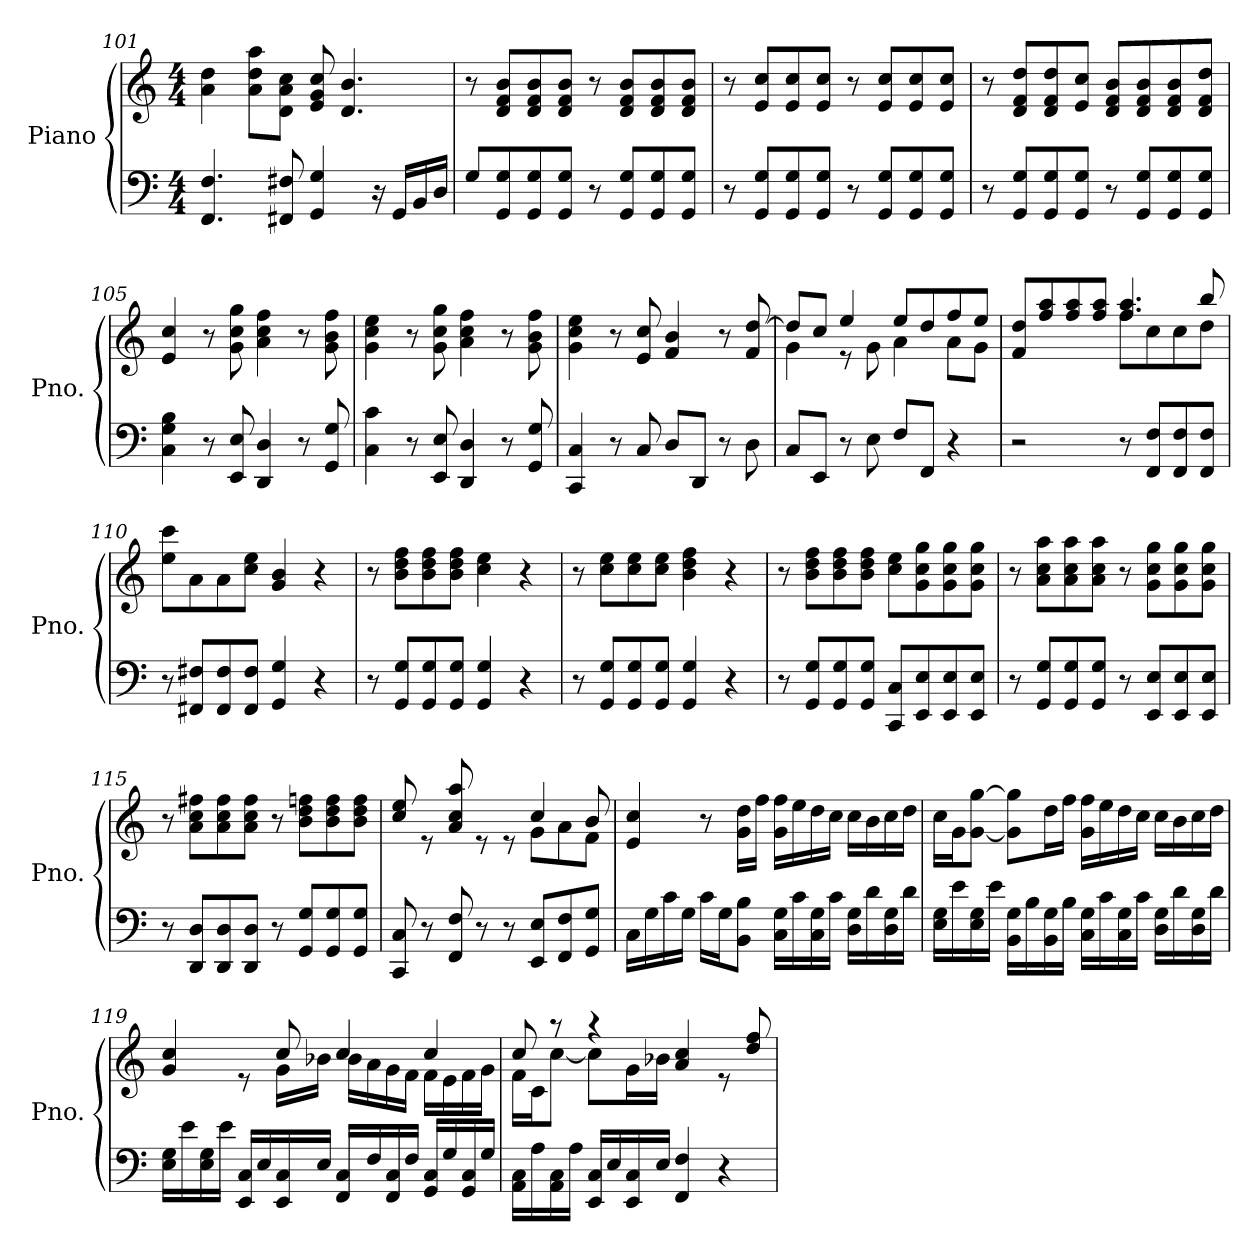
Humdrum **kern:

**kern	**kern
*part1	*part1
*staff2	*staff1
*I"Piano	*
*I'Pno.	*
*clefF4	*clefG2
*k[]	*k[]
*M4/4	*M4/4
=101	=101
4.FF/ 4.F/	4a\ 4dd\
.	8a\ 8dd\ 8aa\L
8FF#X/ 8F#X/	8d\ 8a\ 8cc\J
4GG/ 4G/	8e/ 8g/ 8cc/
.	4.d/ 4.b/
16r	.
16GG/LL	.
16BB/	.
16D/JJ	.
=102	=102
8G/L	8r
8GG/ 8G/	8d/ 8f/ 8b/L
8GG/ 8G/	8d/ 8f/ 8b/
8GG/ 8G/J	8d/ 8f/ 8b/J
8r	8r
8GG/ 8G/L	8d/ 8f/ 8b/L
8GG/ 8G/	8d/ 8f/ 8b/
8GG/ 8G/J	8d/ 8f/ 8b/J
=103	=103
8r	8r
8GG/ 8G/L	8e/ 8cc/L
8GG/ 8G/	8e/ 8cc/
8GG/ 8G/J	8e/ 8cc/J
8r	8r
8GG/ 8G/L	8e/ 8cc/L
8GG/ 8G/	8e/ 8cc/
8GG/ 8G/J	8e/ 8cc/J
!!LO:LB:g=z
=104	=104
8r	8r
8GG/ 8G/L	8d/ 8f/ 8dd/L
8GG/ 8G/	8d/ 8f/ 8dd/
8GG/ 8G/J	8e/ 8cc/J
8r	8d/ 8f/ 8b/L
8GG/ 8G/L	8d/ 8f/ 8b/
8GG/ 8G/	8d/ 8f/ 8b/
8GG/ 8G/J	8d/ 8f/ 8dd/J
=105	=105
4C\ 4G\ 4B\	4e/ 4cc/
8r	8r
8EE/ 8E/	8g\ 8cc\ 8gg\
4DD/ 4D/	4a\ 4cc\ 4ff\
8r	8r
8GG/ 8G/	8g\ 8b\ 8ff\
=106	=106
4C\ 4c\	4g\ 4cc\ 4ee\
8r	8r
8EE/ 8E/	8g\ 8cc\ 8gg\
4DD/ 4D/	4a\ 4cc\ 4ff\
8r	8r
8GG/ 8G/	8g\ 8b\ 8ff\
=107	=107
4CC/ 4C/	4g\ 4cc\ 4ee\
8r	8r
8C/	8e/ 8cc/
8D/L	4f/ 4b/
8DD/J	.
8r	8r
8D\	8f/ [8dd/
=108	=108
*	*^
8C/L	8dd/L]	4g\
8EE/J	8cc/J	.
8r	4ee/	8r
8E\	.	8g\
8F/L	8ee/L	4a\
8FF/J	8dd/	.
4r	8ff/	8a\L
.	8ee/J	8g\J
!!LO:LB:g=z	!!
=109	=109	=109
2r	8f/ 8dd/L	2ryy
.	8ff/ 8aa/	.
.	8ff/ 8aa/	.
.	8ff/ 8aa/J	.
8r	4.ff/ 4.aa/	8ff\L
8FF/ 8F/L	.	8cc\
8FF/ 8F/	.	8cc\
8FF/ 8F/J	8bb/	8dd\J
*	*v	*v
=110	=110
8r	8ee\ 8ccc\L
8FF#X/ 8F#X/L	8a\
8FF#/ 8F#/	8a\
8FF#/ 8F#/J	8cc\ 8ee\J
4GG/ 4G/	4g/ 4b/
4r	4r
=111	=111
8r	8r
8GG/ 8G/L	8b\ 8dd\ 8ff\L
8GG/ 8G/	8b\ 8dd\ 8ff\
8GG/ 8G/J	8b\ 8dd\ 8ff\J
4GG/ 4G/	4cc\ 4ee\
4r	4r
=112	=112
8r	8r
8GG/ 8G/L	8cc\ 8ee\L
8GG/ 8G/	8cc\ 8ee\
8GG/ 8G/J	8cc\ 8ee\J
4GG/ 4G/	4b\ 4dd\ 4ff\
4r	4r
=113	=113
8r	8r
8GG/ 8G/L	8b\ 8dd\ 8ff\L
8GG/ 8G/	8b\ 8dd\ 8ff\
8GG/ 8G/J	8b\ 8dd\ 8ff\J
8CC/ 8C/L	8cc\ 8ee\L
8EE/ 8E/	8g\ 8cc\ 8gg\
8EE/ 8E/	8g\ 8cc\ 8gg\
8EE/ 8E/J	8g\ 8cc\ 8gg\J
!!LO:PB:g=z
=114	=114
8r	8r
8GG/ 8G/L	8a\ 8cc\ 8aa\L
8GG/ 8G/	8a\ 8cc\ 8aa\
8GG/ 8G/J	8a\ 8cc\ 8aa\J
8r	8r
8EE/ 8E/L	8g\ 8cc\ 8gg\L
8EE/ 8E/	8g\ 8cc\ 8gg\
8EE/ 8E/J	8g\ 8cc\ 8gg\J
=115	=115
8r	8r
8DD/ 8D/L	8a\ 8cc\ 8ff#X\L
8DD/ 8D/	8a\ 8cc\ 8ff#\
8DD/ 8D/J	8a\ 8cc\ 8ff#\J
8r	8r
8GG/ 8G/L	8b\ 8dd\ 8ffn\L
8GG/ 8G/	8b\ 8dd\ 8ff\
8GG/ 8G/J	8b\ 8dd\ 8ff\J
=116	=116
*	*^
8CC/ 8C/	8cc/ 8ee/	8ryy
*	*v	*v
8r	8re
8FF/ 8F/	8a/ 8cc/ 8aa/
8r	8re
8r	8re
*	*^
8EE/ 8E/L	4cc/	8g\L
8FF/ 8F/	.	8a\
8GG/ 8G/J	8b/	8f\J
*	*v	*v
=117	=117
16C\LL	4e/ 4cc/
16G\	.
16c\	.
16G\JJ	.
16c\LL	8r
16G\J	.
8BB\ 8B\J	16g\ 16dd\LL
.	16ff\JJ
16C\ 16G\LL	16g\ 16ff\LL
16c\	16ee\
16C\ 16G\	16dd\
16c\JJ	16cc\JJ
16D\ 16G\LL	16cc\LL
16d\	16b\
16D\ 16G\	16cc\
16d\JJ	16dd\JJ
!!LO:LB:g=z
=118	=118
16E\ 16G\LL	16cc\LL
16e\	16g\J
16E\ 16G\	[8g\ [8gg\J
16e\JJ	.
16BB\ 16G\LL	8g\] 8gg\]L
16B\	.
16BB\ 16G\	16dd\L
16B\JJ	16ff\JJ
16C\ 16G\LL	16g\ 16ff\LL
16c\	16ee\
16C\ 16G\	16dd\
16c\JJ	16cc\JJ
16D\ 16G\LL	16cc\LL
16d\	16b\
16D\ 16G\	16cc\
16d\JJ	16dd\JJ
=119	=119
*	*^
16E\ 16G\LL	4g/ 4cc/	4.ryy
16e\	.	.
16E\ 16G\	.	.
16e\JJ	.	.
16EE/ 16C/LL	8re	.
16E/	.	.
16EE/ 16C/	8cc/	16g\LL
16E/JJ	.	16b-X\JJ
16FF/ 16C/LL	4cc/	16b-\LL
16F/	.	16a\
16FF/ 16C/	.	16g\
16F/JJ	.	16f\JJ
16GG/ 16C/LL	4cc/	16f\LL
16G/	.	16e\
16GG/ 16C/	.	16f\
16G/JJ	.	16g\JJ
=120	=120	=120
16AA\ 16C\LL	8cc/	16f\LL
16A\	.	16c\J
16AA\ 16C\	8r	[8cc\J
16A\JJ	.	.
16EE/ 16C/LL	4r	8cc\L]
16E/	.	.
16EE/ 16C/	.	16g\L
16E/JJ	.	16b-X\JJ
4FF/ 4F/	4a/ 4cc/	2ryy
4r	8re	.
.	8dd/ 8ff/	.
*	*v	*v
=	=
*-	*-
